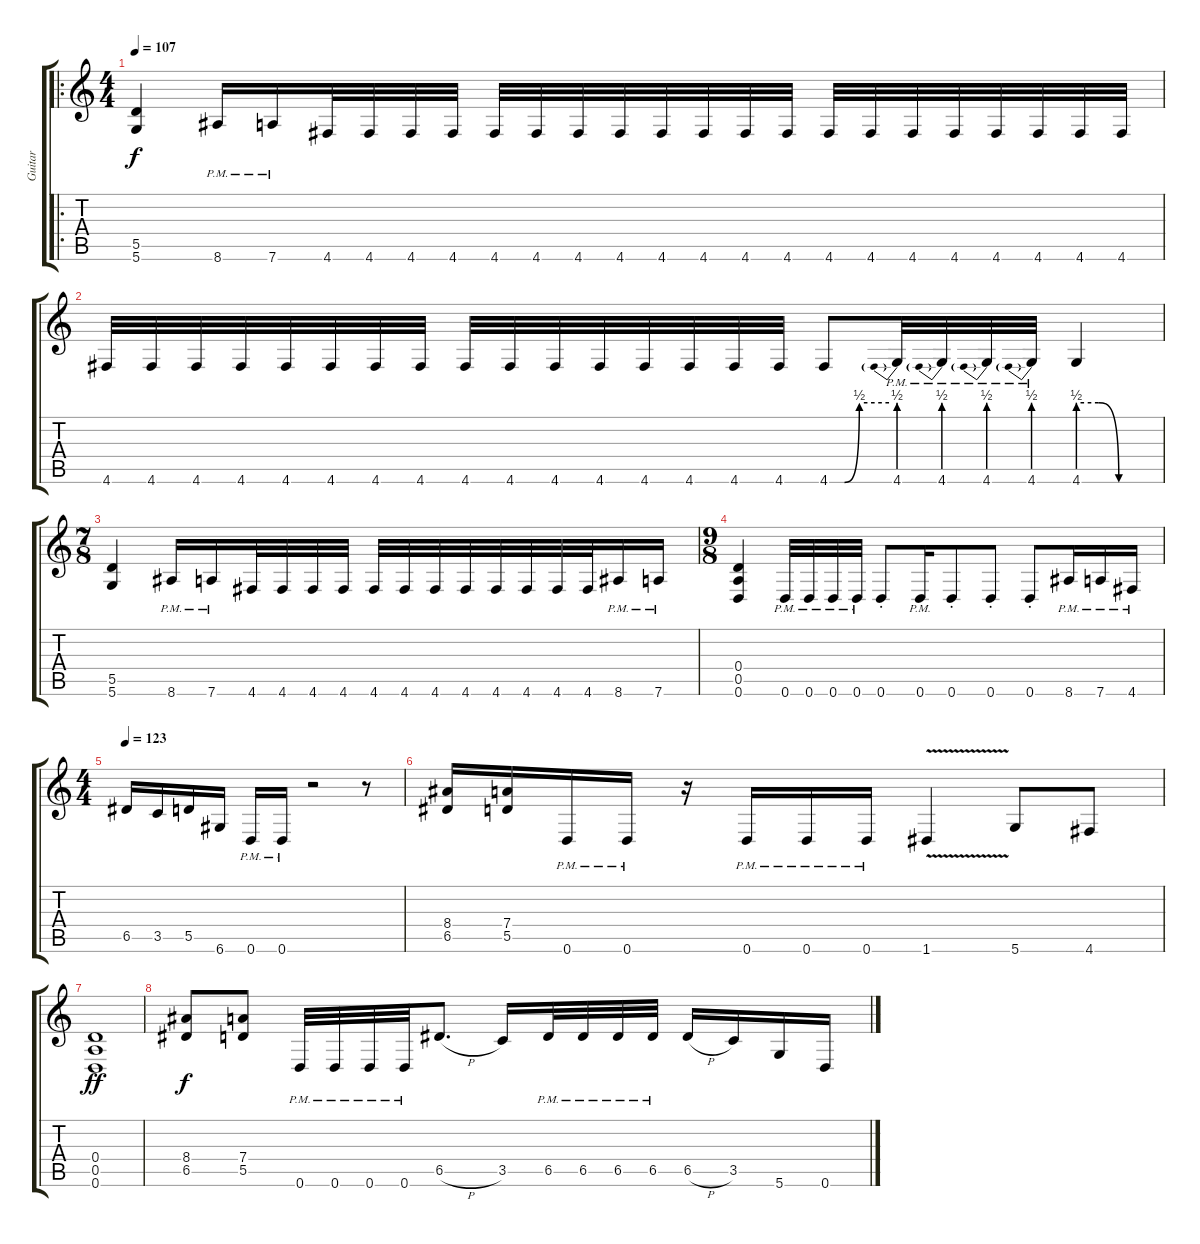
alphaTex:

\track ("Guitar" "Guitar") {instrument distortionguitar}
\staff {score tabs}
\tuning (E4 B3 G3 D3 A2 D2) {hide}
\ro
\ts (4 4)
\tempo 107
\clef g2
\ks c
(5.5 5.6).4{dy f} 8.6{pm}.16 7.6{pm}.16 4.6.32 4.6.32 4.6.32 4.6.32 4.6.32 4.6.32 4.6.32 4.6.32 4.6.32 4.6.32 4.6.32 4.6.32 4.6.32 4.6.32 4.6.32 4.6.32 4.6.32 4.6.32 4.6.32 4.6.32 |
4.6.32 4.6.32 4.6.32 4.6.32 4.6.32 4.6.32 4.6.32 4.6.32 4.6.32 4.6.32 4.6.32 4.6.32 4.6.32 4.6.32 4.6.32 4.6.32 4.6{be (custom 0 0 15 0 30 2 60 2)}.8 4.6{be (prebend 0 2 60 2) pm}.32 4.6{be (prebend 0 2 60 2) pm}.32 4.6{be (prebend 0 2 60 2) pm}.32 4.6{be (prebend 0 2 60 2) pm}.32 4.6{be (custom 0 2 15 2 30 0 60 0)}.4 |
\ts (7 8)
(5.5 5.6).4 8.6{pm}.16 7.6{pm}.16 4.6.32 4.6.32 4.6.32 4.6.32 4.6.32 4.6.32 4.6.32 4.6.32 4.6.32 4.6.32 4.6.32 4.6.32 8.6{pm}.16 7.6{pm}.16 |
\ts (9 8)
(0.4 0.5 0.6).4 0.6{pm}.32 0.6{pm}.32 0.6{pm}.32 0.6{pm}.32 0.6{st}.8 0.6{pm}.16 0.6{st}.8 0.6{st}.8 0.6{st}.8 8.6{pm}.16 7.6{pm}.16 4.6{pm}.16 |
\ts (4 4)
\tempo 123
6.5.16 3.5.16 5.5.16 6.6.16 0.6{pm}.16 0.6{pm}.16 r.2 r.8 |
(8.4 6.5).16 (7.4 5.5).16 0.6{pm}.16 0.6{pm}.16 r.16 0.6{pm}.16 0.6{pm}.16 0.6{pm}.16 1.6{v}.4 5.6.8 4.6.8 |
(0.4 0.5 0.6).1{dy ff} |
(8.4 6.5).8{dy f} (7.4 5.5).8 0.6{pm}.32 0.6{pm}.32 0.6{pm}.32 0.6{pm}.32 6.5{h}.8{d} 3.5.16 6.5{pm}.32 6.5{pm}.32 6.5{pm}.32 6.5{pm}.32 6.5{h}.16 3.5.16 5.6.16 0.6.16
